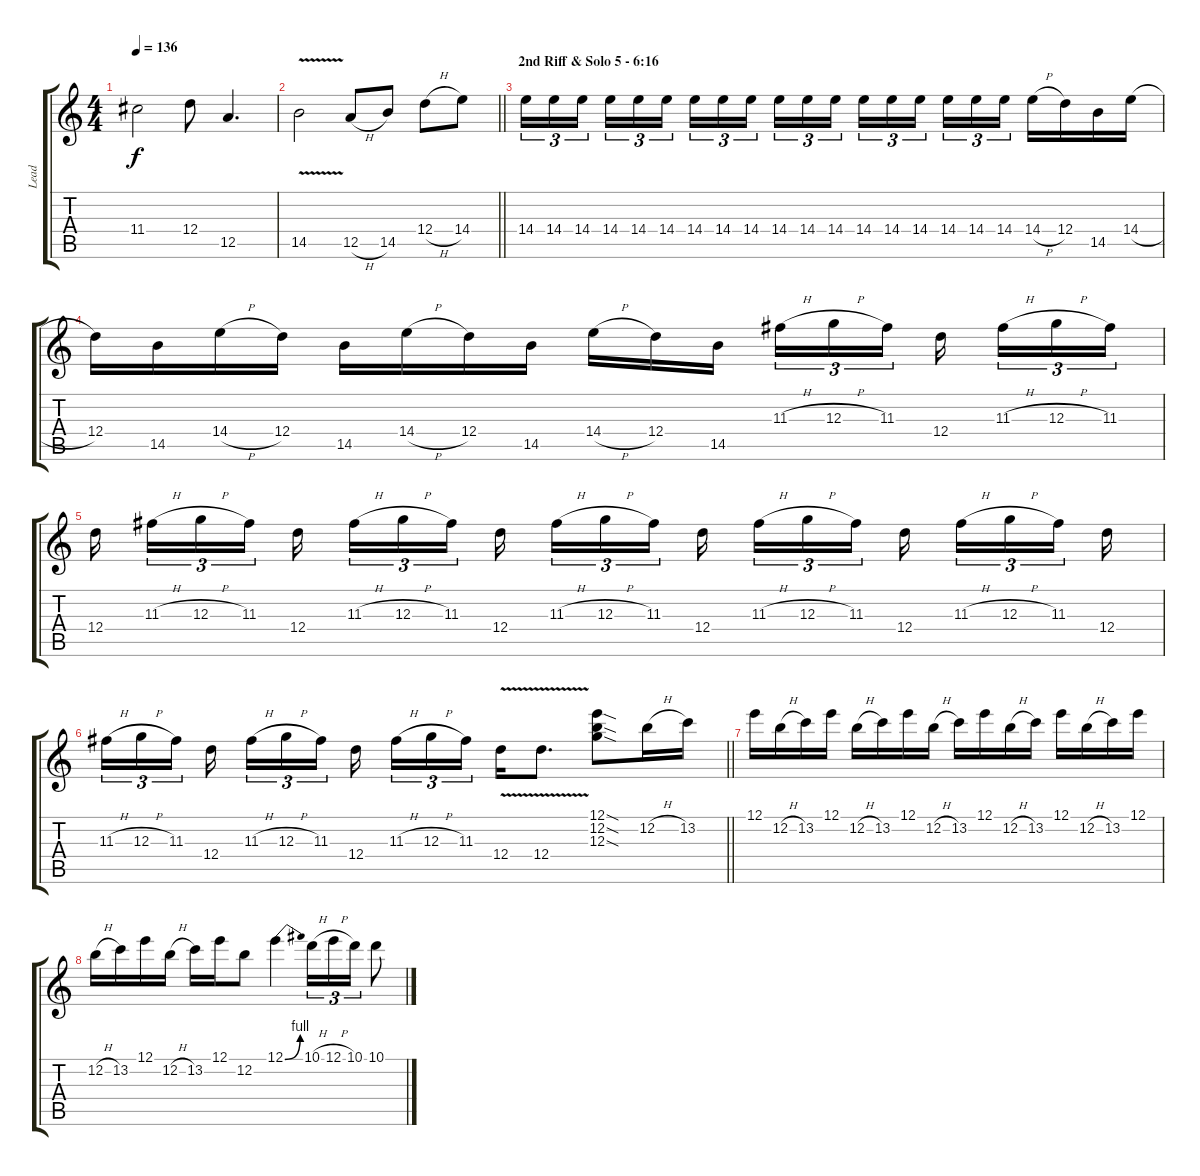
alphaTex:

\track ("Lead" "Lead") {instrument distortionguitar}
\staff {score tabs}
\tuning (E4 B3 G3 D3 A2 E2) {hide}
\ts (4 4)
\tempo 136
\clef g2
\ks c
11.4.2{dy f} 12.4.8 12.5.4{d} |
\barLineRight lightlight
14.5{v}.2 12.5{h}.8 14.5.8 12.4{h}.8 14.4.8 |
\section ("" "2nd Riff & Solo 5 - 6:16")
14.4.16{tu (3 2)} 14.4.16{tu (3 2)} 14.4.16{tu (3 2) beam splitsecondary} 14.4.16{tu (3 2)} 14.4.16{tu (3 2)} 14.4.16{tu (3 2)} 14.4.16{tu (3 2)} 14.4.16{tu (3 2)} 14.4.16{tu (3 2) beam splitsecondary} 14.4.16{tu (3 2)} 14.4.16{tu (3 2)} 14.4.16{tu (3 2)} 14.4.16{tu (3 2)} 14.4.16{tu (3 2)} 14.4.16{tu (3 2) beam splitsecondary} 14.4.16{tu (3 2)} 14.4.16{tu (3 2)} 14.4.16{tu (3 2)} 14.4{h}.16 12.4.16 14.5.16 14.4{h}.16 |
12.4.16 14.5.16 14.4{h}.16 12.4.16 14.5.16 14.4{h}.16 12.4.16 14.5.16 14.4{h}.16 12.4.16 14.5.16{beam splitsecondary} 11.3{h}.16{tu (3 2)} 12.3{h}.16{tu (3 2)} 11.3.16{tu (3 2) beam splitsecondary} 12.4.16{beam splitsecondary} 11.3{h}.16{tu (3 2)} 12.3{h}.16{tu (3 2)} 11.3.16{tu (3 2)} |
12.4.16{beam splitsecondary} 11.3{h}.16{tu (3 2)} 12.3{h}.16{tu (3 2)} 11.3.16{tu (3 2) beam splitsecondary} 12.4.16 11.3{h}.16{tu (3 2)} 12.3{h}.16{tu (3 2)} 11.3.16{tu (3 2) beam splitsecondary} 12.4.16{beam splitsecondary} 11.3{h}.16{tu (3 2)} 12.3{h}.16{tu (3 2)} 11.3.16{tu (3 2) beam splitsecondary} 12.4.16{beam splitsecondary} 11.3{h}.16{tu (3 2)} 12.3{h}.16{tu (3 2)} 11.3.16{tu (3 2)} 12.4.16{beam splitsecondary} 11.3{h}.16{tu (3 2)} 12.3{h}.16{tu (3 2)} 11.3.16{tu (3 2) beam splitsecondary} 12.4.16 |
\barLineRight lightlight
11.3{h}.16{tu (3 2)} 12.3{h}.16{tu (3 2)} 11.3.16{tu (3 2) beam splitsecondary} 12.4.16{beam splitsecondary} 11.3{h}.16{tu (3 2)} 12.3{h}.16{tu (3 2)} 11.3.16{tu (3 2) beam splitsecondary} 12.4.16{beam splitsecondary} 11.3{h}.16{tu (3 2)} 12.3{h}.16{tu (3 2)} 11.3.16{tu (3 2)} 12.4{v}.16 12.4{v}.8{d} (12.1{sod} 12.2{sod} 12.3{sod}).8 12.2{h}.16 13.2.16 |
12.1.16 12.2{h}.16 13.2.16 12.1.16 12.2{h}.16 13.2.16 12.1.16 12.2{h}.16 13.2.16 12.1.16 12.2{h}.16 13.2.16 12.1.16 12.2{h}.16 13.2.16 12.1.16 |
12.2{h}.16 13.2.16 12.1.16 12.2{h}.16 13.2.16 12.1.16 12.2.8 12.1{be (bend 0 0 60 4)}.4 10.1{h}.16{tu (3 2)} 12.1{h}.16{tu (3 2)} 10.1.16{tu (3 2)} 10.1.8
